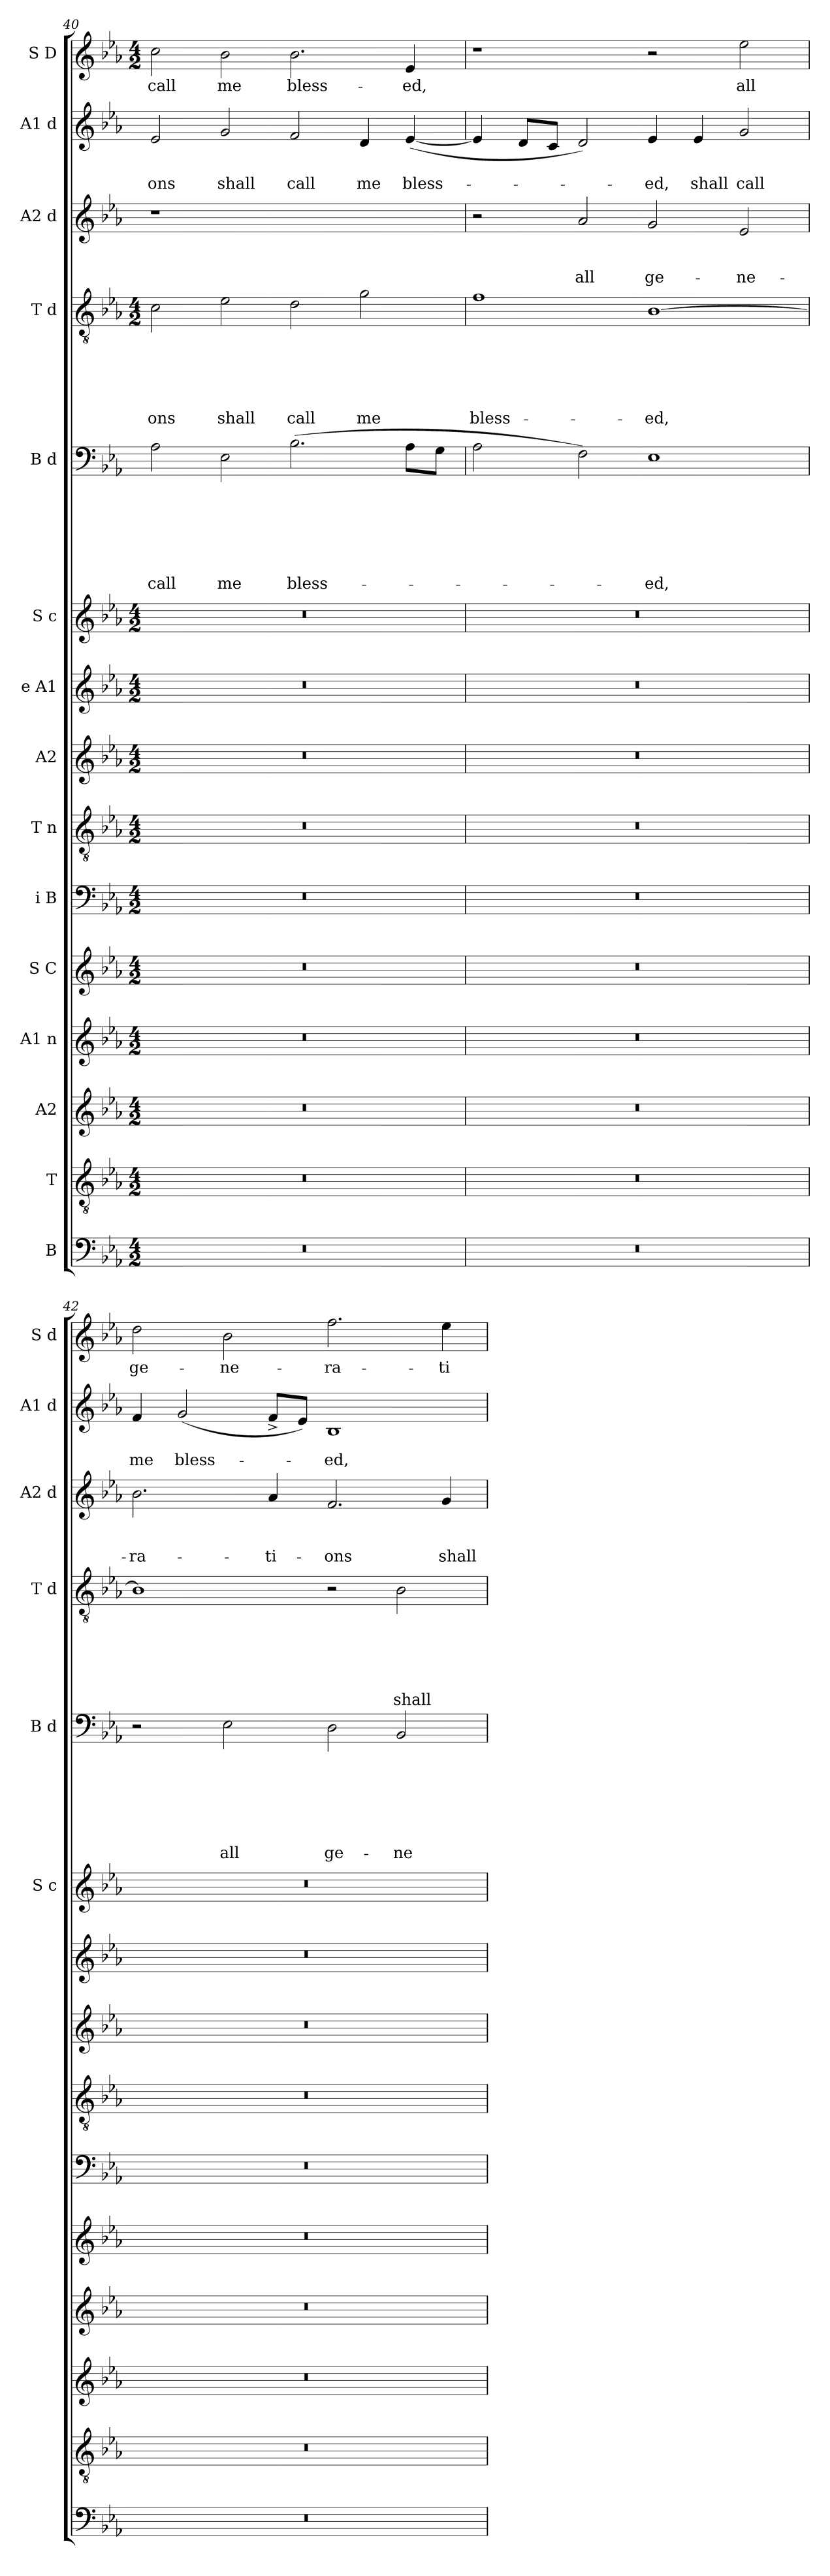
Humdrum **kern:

**kern	**kern	**kern	**kern	**kern	**kern	**kern	**kern	**kern	**kern	**kern	**text	**text	**text	**text	**text	**text	**text	**kern	**text	**text	**text	**text	**text	**text	**kern	**text	**text	**text	**kern	**text	**text	**kern	**text
*part15	*part14	*part13	*part12	*part11	*part10	*part9	*part8	*part7	*part6	*part5	*part5	*part5	*part5	*part5	*part5	*part5	*part5	*part4	*part4	*part4	*part4	*part4	*part4	*part4	*part3	*part3	*part3	*part3	*part2	*part2	*part2	*part1	*part1
*staff15	*staff14	*staff13	*staff12	*staff11	*staff10	*staff9	*staff8	*staff7	*staff6	*staff5	*staff5	*staff5	*staff5	*staff5	*staff5	*staff5	*staff5	*staff4	*staff4	*staff4	*staff4	*staff4	*staff4	*staff4	*staff3	*staff3	*staff3	*staff3	*staff2	*staff2	*staff2	*staff1	*staff1
*I"B	*I"T	*I"A2	*I"A1 n	*I"S C	*I"i B	*I"T n	*I"A2	*I"e A1	*I"S c	*I"B d	*	*	*	*	*	*	*	*I"T d	*	*	*	*	*	*	*I"A2 d	*	*	*	*I"A1 d	*	*	*I"S D	*
*	*	*	*	*	*	*	*	*	*I'S c	*I'B d	*	*	*	*	*	*	*	*I'T d	*	*	*	*	*	*	*I'A2 d	*	*	*	*I'A1 d	*	*	*I'S d	*
!!LO:PB:g=z
*clefF4	*clefGv2	*clefG2	*clefG2	*clefG2	*clefF4	*clefGv2	*clefG2	*clefG2	*clefG2	*clefF4	*	*	*	*	*	*	*	*clefGv2	*	*	*	*	*	*	*clefG2	*	*	*	*clefG2	*	*	*clefG2	*
*k[b-e-a-]	*k[b-e-a-]	*k[b-e-a-]	*k[b-e-a-]	*k[b-e-a-]	*k[b-e-a-]	*k[b-e-a-]	*k[b-e-a-]	*k[b-e-a-]	*k[b-e-a-]	*k[b-e-a-]	*	*	*	*	*	*	*	*k[b-e-a-]	*	*	*	*	*	*	*k[b-e-a-]	*	*	*	*k[b-e-a-]	*	*	*k[b-e-a-]	*
*E-:	*E-:	*E-:	*E-:	*E-:	*E-:	*E-:	*E-:	*E-:	*E-:	*E-:	*	*	*	*	*	*	*	*E-:	*	*	*	*	*	*	*E-:	*	*	*	*E-:	*	*	*E-:	*
*M4/2	*M4/2	*M4/2	*M4/2	*M4/2	*M4/2	*M4/2	*M4/2	*M4/2	*M4/2	*	*	*	*	*	*	*	*	*M4/2	*	*	*	*	*	*	*	*	*	*	*	*	*	*M4/2	*
=40	=40	=40	=40	=40	=40	=40	=40	=40	=40	=40	=40	=40	=40	=40	=40	=40	=40	=40	=40	=40	=40	=40	=40	=40	=40	=40	=40	=40	=40	=40	=40	=40	=40
!	!	!	!	!	!	!	!	!	!	!	!	!	!	!	!	!	!LO:LY:b	!	!	!	!	!	!	!LO:LY:b	!LO:N:vis=1	!	!	!	!	!	!LO:LY:b	!	!LO:LY:b
0r	0r	0r	0r	0r	0r	0r	0r	0r	0r	2A-\	.	.	.	.	.	.	call	2c\	.	.	.	.	.	-ons	1r	.	.	.	2e-/	.	-ons	2cc\	call
!	!	!	!	!	!	!	!	!	!	!	!	!	!	!	!	!	!LO:LY:b	!	!	!	!	!	!	!LO:LY:b	!	!	!	!	!	!	!LO:LY:b	!	!LO:LY:b
.	.	.	.	.	.	.	.	.	.	2E-\	.	.	.	.	.	.	me	2e-\	.	.	.	.	.	shall	.	.	.	.	2g/	.	shall	2b-\	me
!	!	!	!	!	!	!	!	!	!	!	!	!	!	!	!	!	!LO:LY:b	!	!	!	!	!	!	!LO:LY:b	!	!	!	!	!	!	!LO:LY:b	!	!LO:LY:b
.	.	.	.	.	.	.	.	.	.	(>2.B-\	.	.	.	.	.	.	bless-	2d\	.	.	.	.	.	call	1ryy	.	.	.	2f/	.	call	2.b-\	bless-
!	!	!	!	!	!	!	!	!	!	!	!	!	!	!	!	!	!	!	!	!	!	!	!	!LO:LY:b	!	!	!	!	!	!	!LO:LY:b	!	!
.	.	.	.	.	.	.	.	.	.	.	.	.	.	.	.	.	.	2g\	.	.	.	.	.	me	.	.	.	.	4d/	.	me	.	.
!	!	!	!	!	!	!	!	!	!	!	!	!	!	!	!	!	!	!	!	!	!	!	!	!	!	!	!	!	!	!	!LO:LY:b	!	!LO:LY:b
.	.	.	.	.	.	.	.	.	.	8A-\L	.	.	.	.	.	.	.	.	.	.	.	.	.	.	.	.	.	.	([<4e-/	.	bless-	4e-/	-ed,
.	.	.	.	.	.	.	.	.	.	8G\J	.	.	.	.	.	.	.	.	.	.	.	.	.	.	.	.	.	.	.	.	.	.	.
=41	=41	=41	=41	=41	=41	=41	=41	=41	=41	=41	=41	=41	=41	=41	=41	=41	=41	=41	=41	=41	=41	=41	=41	=41	=41	=41	=41	=41	=41	=41	=41	=41	=41
!	!	!	!	!	!	!	!	!	!	!	!	!	!	!	!	!	!	!	!	!	!	!	!	!LO:LY:b	!	!	!	!	!	!	!	!	!
0r	0r	0r	0r	0r	0r	0r	0r	0r	0r	2A-\	.	.	.	.	.	.	.	1f	.	.	.	.	.	bless-	2r	.	.	.	4e-/]	.	.	1r	.
.	.	.	.	.	.	.	.	.	.	.	.	.	.	.	.	.	.	.	.	.	.	.	.	.	.	.	.	.	8d/L	.	.	.	.
.	.	.	.	.	.	.	.	.	.	.	.	.	.	.	.	.	.	.	.	.	.	.	.	.	.	.	.	.	8c/J	.	.	.	.
!	!	!	!	!	!	!	!	!	!	!	!	!	!	!	!	!	!	!	!	!	!	!	!	!	!	!	!	!LO:LY:b	!	!	!	!	!
.	.	.	.	.	.	.	.	.	.	2F\)	.	.	.	.	.	.	.	.	.	.	.	.	.	.	2a-/	.	.	all	2d/)	.	.	.	.
!	!	!	!	!	!	!	!	!	!	!	!	!	!	!	!	!	!LO:LY:b	!	!	!	!	!	!	!LO:LY:b	!	!	!	!LO:LY:b	!	!	!LO:LY:b	!	!
.	.	.	.	.	.	.	.	.	.	1E-	.	.	.	.	.	.	-ed,	[>1B-	.	.	.	.	.	-ed,	2g/	.	.	ge-	4e-/	.	-ed,	2r	.
!	!	!	!	!	!	!	!	!	!	!	!	!	!	!	!	!	!	!	!	!	!	!	!	!	!	!	!	!	!	!	!LO:LY:b	!	!
.	.	.	.	.	.	.	.	.	.	.	.	.	.	.	.	.	.	.	.	.	.	.	.	.	.	.	.	.	4e-/	.	shall	.	.
!	!	!	!	!	!	!	!	!	!	!	!	!	!	!	!	!	!	!	!	!	!	!	!	!	!	!	!	!LO:LY:b	!	!	!LO:LY:b	!	!LO:LY:b
.	.	.	.	.	.	.	.	.	.	.	.	.	.	.	.	.	.	.	.	.	.	.	.	.	2e-/	.	.	-ne-	2g/	.	call	2ee-\	all
=42	=42	=42	=42	=42	=42	=42	=42	=42	=42	=42	=42	=42	=42	=42	=42	=42	=42	=42	=42	=42	=42	=42	=42	=42	=42	=42	=42	=42	=42	=42	=42	=42	=42
!	!	!	!	!	!	!	!	!	!	!	!	!	!	!	!	!	!	!	!	!	!	!	!	!	!	!	!	!LO:LY:b	!	!	!LO:LY:b	!	!LO:LY:b
0r	0r	0r	0r	0r	0r	0r	0r	0r	0r	2r	.	.	.	.	.	.	.	1B-]	.	.	.	.	.	.	2.b-\	.	.	-ra-	4f/	.	me	2dd\	ge-
!	!	!	!	!	!	!	!	!	!	!	!	!	!	!	!	!	!	!	!	!	!	!	!	!	!	!	!	!	!	!	!LO:LY:b	!	!
.	.	.	.	.	.	.	.	.	.	.	.	.	.	.	.	.	.	.	.	.	.	.	.	.	.	.	.	.	(<2g/	.	bless-	.	.
!	!	!	!	!	!	!	!	!	!	!	!	!	!	!	!	!	!LO:LY:b	!	!	!	!	!	!	!	!	!	!	!	!	!	!	!	!LO:LY:b
.	.	.	.	.	.	.	.	.	.	2E-\	.	.	.	.	.	.	all	.	.	.	.	.	.	.	.	.	.	.	.	.	.	2b-\	-ne-
!	!	!	!	!	!	!	!	!	!	!	!	!	!	!	!	!	!	!	!	!	!	!	!	!	!	!	!	!LO:LY:b	!	!	!	!	!
.	.	.	.	.	.	.	.	.	.	.	.	.	.	.	.	.	.	.	.	.	.	.	.	.	4a-/	.	.	-ti-	8f^</L	.	.	.	.
.	.	.	.	.	.	.	.	.	.	.	.	.	.	.	.	.	.	.	.	.	.	.	.	.	.	.	.	.	8e-/J)	.	.	.	.
!	!	!	!	!	!	!	!	!	!	!	!	!	!	!	!	!	!LO:LY:b	!	!	!	!	!	!	!	!	!	!	!LO:LY:b	!	!	!LO:LY:b	!	!LO:LY:b
.	.	.	.	.	.	.	.	.	.	2D\	.	.	.	.	.	.	ge-	2r	.	.	.	.	.	.	2.f/	.	.	-ons	1B-	.	-ed,	2.ff\	-ra-
!	!	!	!	!	!	!	!	!	!	!	!	!	!	!	!	!	!LO:LY:b	!	!	!	!	!	!	!LO:LY:b	!	!	!	!	!	!	!	!	!
.	.	.	.	.	.	.	.	.	.	2BB-/	.	.	.	.	.	.	-ne-	2B-\	.	.	.	.	.	shall	.	.	.	.	.	.	.	.	.
!	!	!	!	!	!	!	!	!	!	!	!	!	!	!	!	!	!	!	!	!	!	!	!	!	!	!	!	!LO:LY:b	!	!	!	!	!LO:LY:b
.	.	.	.	.	.	.	.	.	.	.	.	.	.	.	.	.	.	.	.	.	.	.	.	.	4g/	.	.	shall	.	.	.	4ee-\	-ti-
=	=	=	=	=	=	=	=	=	=	=	=	=	=	=	=	=	=	=	=	=	=	=	=	=	=	=	=	=	=	=	=	=	=
*-	*-	*-	*-	*-	*-	*-	*-	*-	*-	*-	*-	*-	*-	*-	*-	*-	*-	*-	*-	*-	*-	*-	*-	*-	*-	*-	*-	*-	*-	*-	*-	*-	*-
